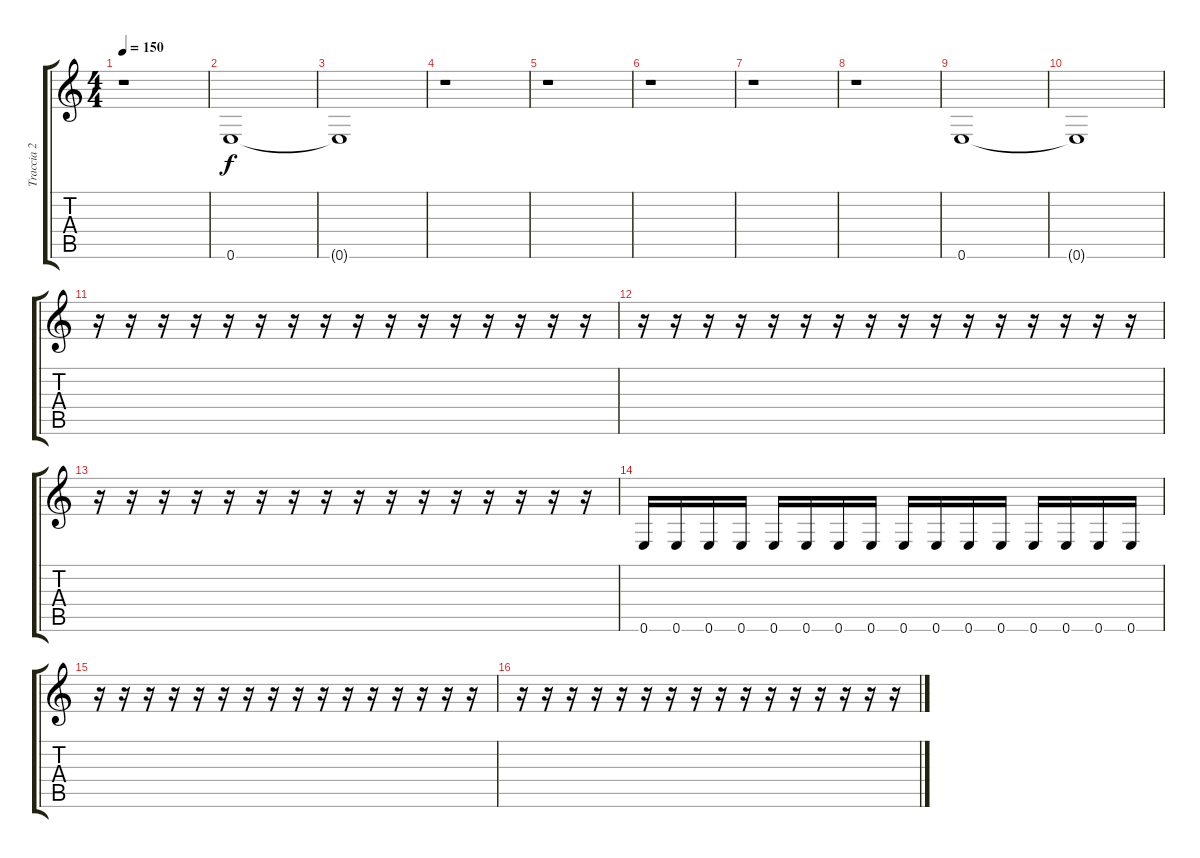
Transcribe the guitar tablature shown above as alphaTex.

\track ("Traccia 2" "Traccia 2") {instrument electricbasspick}
\staff {score tabs}
\tuning (E4 B3 G3 D3 A2 E2) {hide}
\ts (4 4)
\tempo 150
\clef g2
\ks c
r.1{dy f} |
0.6.1 |
0.6{t}.1 |
r.1 |
r.1 |
r.1 |
r.1 |
r.1 |
0.6.1 |
0.6{t}.1 |
r.16 r.16 r.16 r.16 r.16 r.16 r.16 r.16 r.16 r.16 r.16 r.16 r.16 r.16 r.16 r.16 |
r.16 r.16 r.16 r.16 r.16 r.16 r.16 r.16 r.16 r.16 r.16 r.16 r.16 r.16 r.16 r.16 |
r.16 r.16 r.16 r.16 r.16 r.16 r.16 r.16 r.16 r.16 r.16 r.16 r.16 r.16 r.16 r.16 |
0.6.16 0.6.16 0.6.16 0.6.16 0.6.16 0.6.16 0.6.16 0.6.16 0.6.16 0.6.16 0.6.16 0.6.16 0.6.16 0.6.16 0.6.16 0.6.16 |
r.16 r.16 r.16 r.16 r.16 r.16 r.16 r.16 r.16 r.16 r.16 r.16 r.16 r.16 r.16 r.16 |
r.16 r.16 r.16 r.16 r.16 r.16 r.16 r.16 r.16 r.16 r.16 r.16 r.16 r.16 r.16 r.16
